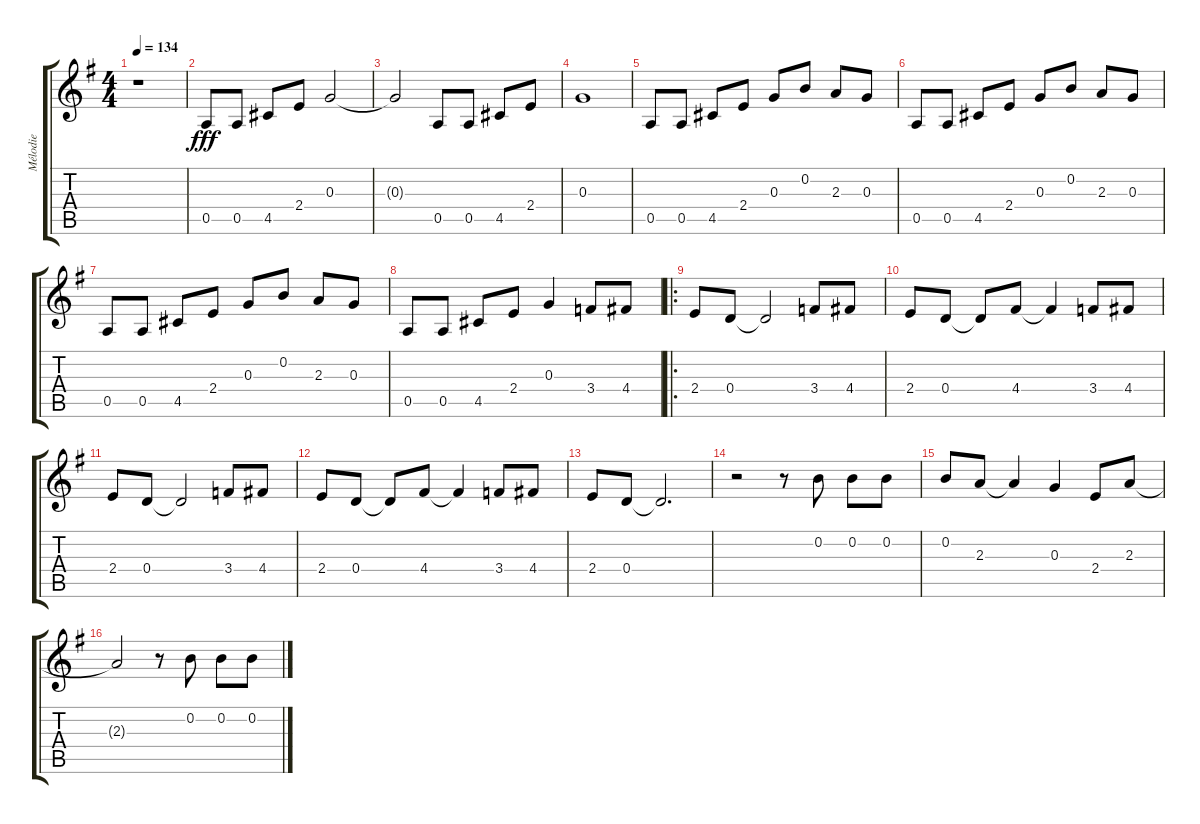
\track ("Mélodie" "Mélodie") {instrument electricguitarjazz}
\staff {score tabs}
\tuning (E4 B3 G3 D3 A2 E2) {hide}
\ts (4 4)
\tempo 134
\clef g2
\ks g
r.1{dy fff instrument electricguitarjazz} |
0.5.8 0.5.8 4.5.8 2.4.8 0.3.2 |
0.3{t}.2 0.5.8 0.5.8 4.5.8 2.4.8 |
0.3.1 |
0.5.8 0.5.8 4.5.8 2.4.8 0.3.8 0.2.8 2.3.8 0.3.8 |
0.5.8 0.5.8 4.5.8 2.4.8 0.3.8 0.2.8 2.3.8 0.3.8 |
0.5.8 0.5.8 4.5.8 2.4.8 0.3.8 0.2.8 2.3.8 0.3.8 |
0.5.8 0.5.8 4.5.8 2.4.8 0.3.4 3.4.8 4.4.8 |
\ro
2.4.8 0.4.8 0.4{t}.2 3.4.8 4.4.8 |
2.4.8 0.4.8 0.4{t}.8 4.4.8 4.4{t}.4 3.4.8 4.4.8 |
2.4.8 0.4.8 0.4{t}.2 3.4.8 4.4.8 |
2.4.8 0.4.8 0.4{t}.8 4.4.8 4.4{t}.4 3.4.8 4.4.8 |
2.4.8 0.4.8 0.4{t}.2{d} |
r.2 r.8 0.2.8 0.2.8 0.2.8 |
0.2.8 2.3.8 2.3{t}.4 0.3.4 2.4.8 2.3.8 |
2.3{t}.2 r.8 0.2.8 0.2.8 0.2.8
